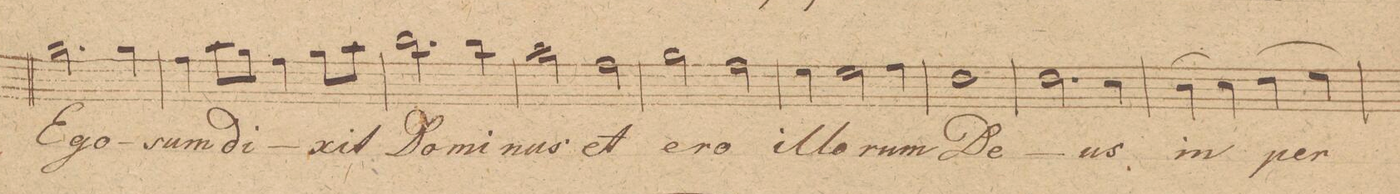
**kern	**text
*I"Tenore 1mo	*
*clefC4	*
*k[]	*
*met(c|)	*
*M2/2	*
2.f\	Ego-
4f\	.
=57	=57
4e\	-sum
8g\L	di-
8f\J	.
4e\	.
8f\L	.
8g\J	-xit
=58|	=58|
2.a\	Do-
4a\	-mi-
=59	=59
2g\	-nus
2e\	et
=60	=60
2f\	ero
2e\	.
=61	=61
4d\	il-
2d\	-lo-
4e\	-rum
=62	=62
1c	De-
=63	=63
2.c\	.
4B\	-us
=64	=64
(4A\	in
4B\)	.
(4c\	per-
4d\)	.
=65	=65
*-	*-
